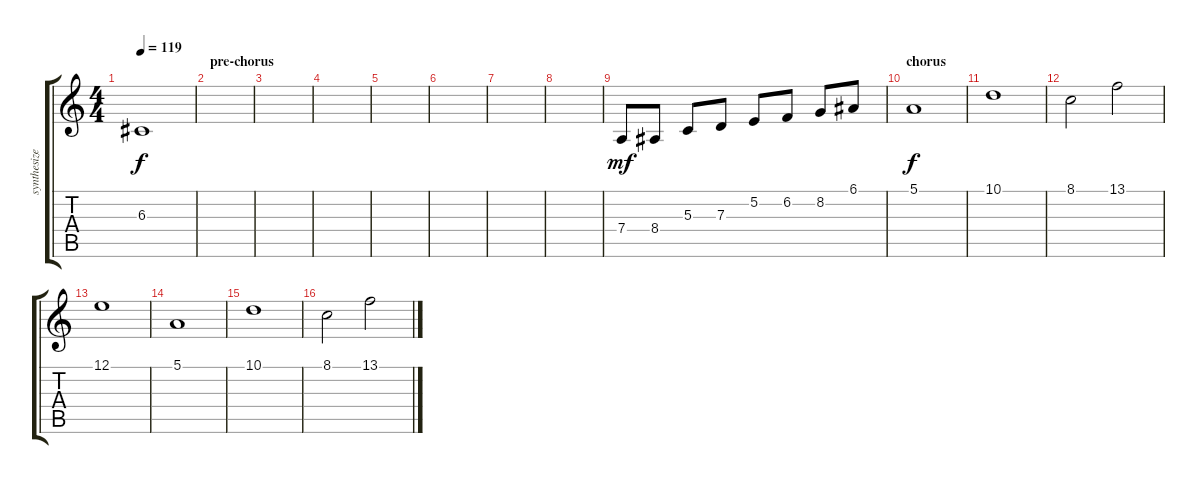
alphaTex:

\track ("synthesizer" "synthesize") {instrument tremolostrings}
\staff {score tabs}
\tuning (E4 B3 G3 D3 A2 E2) {hide}
\ts (4 4)
\tempo 119
\clef g2
\ks c
6.3{t}.1{dy f} |
\section ("" "pre-chorus")
|
|
|
|
|
|
|
7.4.8{dy mf} 8.4.8 5.3.8 7.3.8 5.2.8 6.2.8 8.2.8 6.1.8 |
\section ("" "chorus")
5.1.1{dy f} |
10.1.1 |
8.1.2 13.1.2 |
12.1.1 |
5.1.1 |
10.1.1 |
8.1.2 13.1.2
